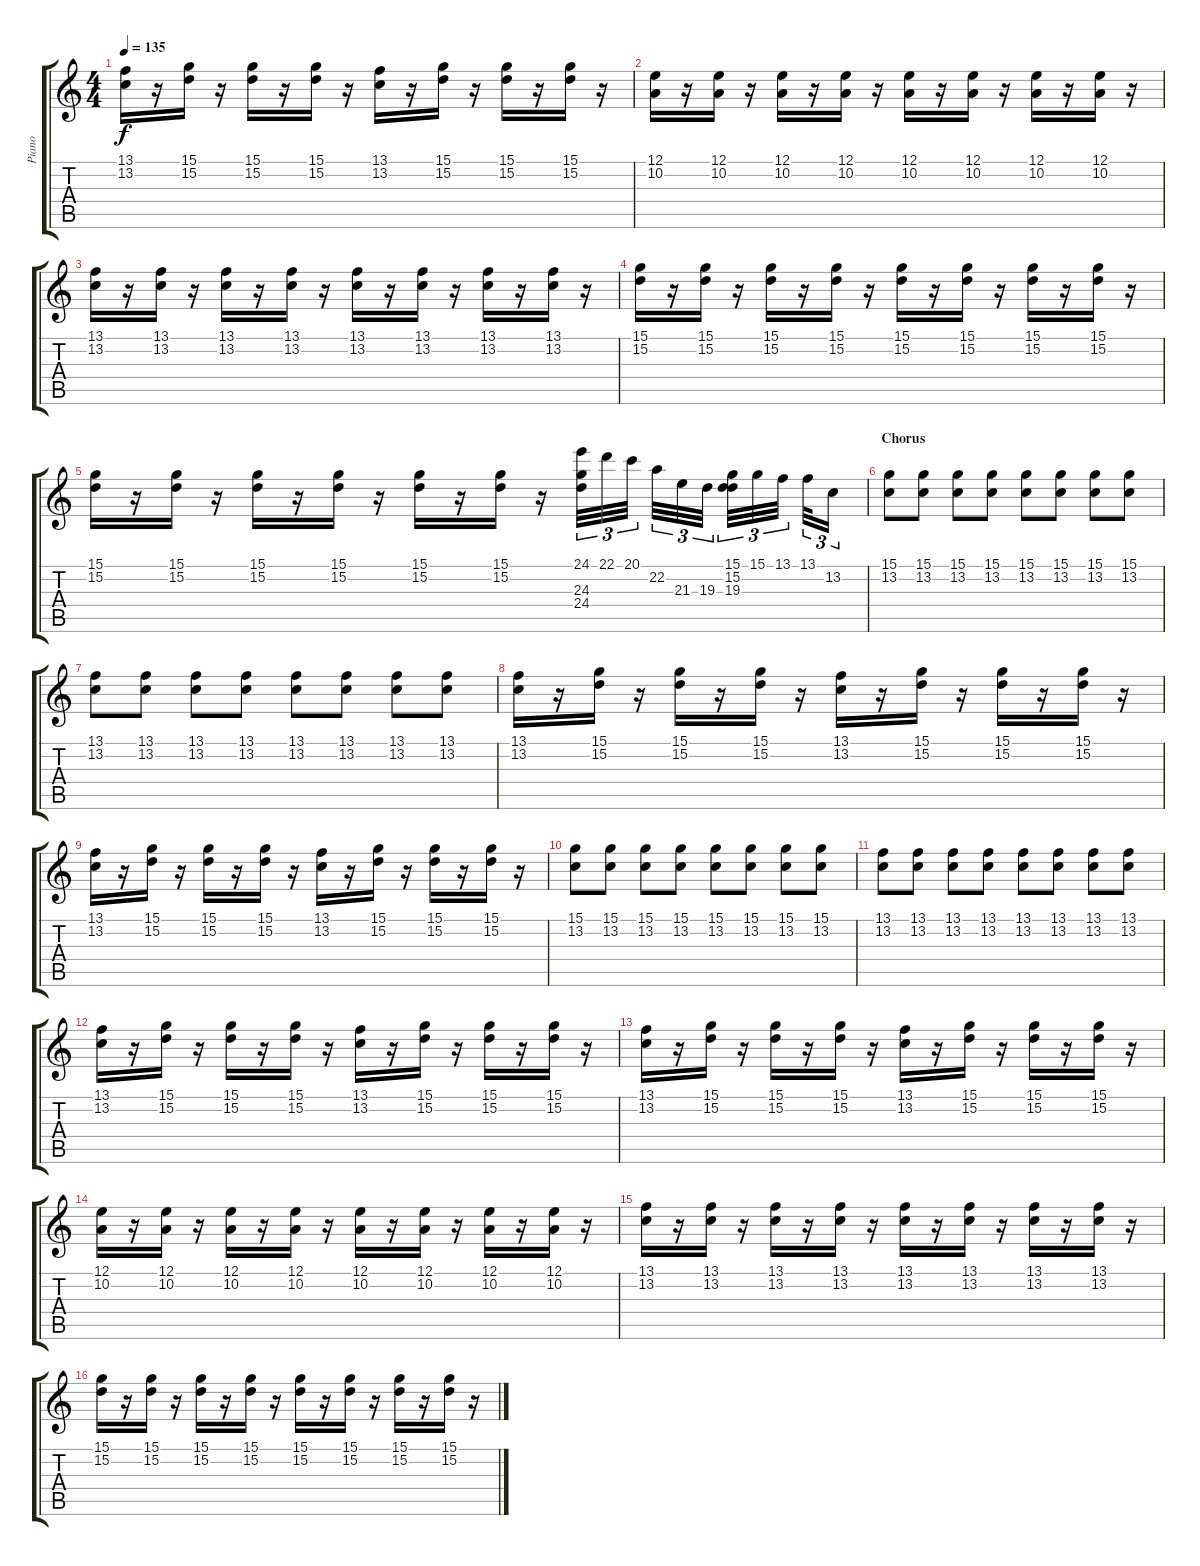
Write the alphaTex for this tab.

\track ("Piano" "Piano") {instrument brightacousticpiano}
\staff {score tabs}
\tuning (E4 B3 G3 D3 A2 E2) {hide}
\ts (4 4)
\tempo 135
\clef g2
\ks c
(13.1 13.2).16{dy f} r.16 (15.1 15.2).16 r.16 (15.1 15.2).16 r.16 (15.1 15.2).16 r.16 (13.1 13.2).16 r.16 (15.1 15.2).16 r.16 (15.1 15.2).16 r.16 (15.1 15.2).16 r.16 |
(12.1 10.2).16 r.16 (12.1 10.2).16 r.16 (12.1 10.2).16 r.16 (12.1 10.2).16 r.16 (12.1 10.2).16 r.16 (12.1 10.2).16 r.16 (12.1 10.2).16 r.16 (12.1 10.2).16 r.16 |
(13.1 13.2).16 r.16 (13.1 13.2).16 r.16 (13.1 13.2).16 r.16 (13.1 13.2).16 r.16 (13.1 13.2).16 r.16 (13.1 13.2).16 r.16 (13.1 13.2).16 r.16 (13.1 13.2).16 r.16 |
(15.1 15.2).16 r.16 (15.1 15.2).16 r.16 (15.1 15.2).16 r.16 (15.1 15.2).16 r.16 (15.1 15.2).16 r.16 (15.1 15.2).16 r.16 (15.1 15.2).16 r.16 (15.1 15.2).16 r.16 |
(15.1 15.2).16 r.16 (15.1 15.2).16 r.16 (15.1 15.2).16 r.16 (15.1 15.2).16 r.16 (15.1 15.2).16 r.16 (15.1 15.2).16 r.16 (24.1 24.3 24.4).32{tu (3 2)} 22.1.32{tu (3 2)} 20.1.32{tu (3 2)} 22.2.32{tu (3 2)} 21.3.32{tu (3 2)} 19.3.32{tu (3 2)} (15.1 15.2 19.3).32{tu (3 2)} 15.1.32{tu (3 2)} 13.1.32{tu (3 2)} 13.1.32{tu (3 2)} 13.2.16{tu (3 2)} |
\section ("" "Chorus")
(15.1 13.2).8 (15.1 13.2).8 (15.1 13.2).8 (15.1 13.2).8 (15.1 13.2).8 (15.1 13.2).8 (15.1 13.2).8 (15.1 13.2).8 |
(13.1 13.2).8 (13.1 13.2).8 (13.1 13.2).8 (13.1 13.2).8 (13.1 13.2).8 (13.1 13.2).8 (13.1 13.2).8 (13.1 13.2).8 |
(13.1 13.2).16 r.16 (15.1 15.2).16 r.16 (15.1 15.2).16 r.16 (15.1 15.2).16 r.16 (13.1 13.2).16 r.16 (15.1 15.2).16 r.16 (15.1 15.2).16 r.16 (15.1 15.2).16 r.16 |
(13.1 13.2).16 r.16 (15.1 15.2).16 r.16 (15.1 15.2).16 r.16 (15.1 15.2).16 r.16 (13.1 13.2).16 r.16 (15.1 15.2).16 r.16 (15.1 15.2).16 r.16 (15.1 15.2).16 r.16 |
(15.1 13.2).8 (15.1 13.2).8 (15.1 13.2).8 (15.1 13.2).8 (15.1 13.2).8 (15.1 13.2).8 (15.1 13.2).8 (15.1 13.2).8 |
(13.1 13.2).8 (13.1 13.2).8 (13.1 13.2).8 (13.1 13.2).8 (13.1 13.2).8 (13.1 13.2).8 (13.1 13.2).8 (13.1 13.2).8 |
(13.1 13.2).16 r.16 (15.1 15.2).16 r.16 (15.1 15.2).16 r.16 (15.1 15.2).16 r.16 (13.1 13.2).16 r.16 (15.1 15.2).16 r.16 (15.1 15.2).16 r.16 (15.1 15.2).16 r.16 |
(13.1 13.2).16 r.16 (15.1 15.2).16 r.16 (15.1 15.2).16 r.16 (15.1 15.2).16 r.16 (13.1 13.2).16 r.16 (15.1 15.2).16 r.16 (15.1 15.2).16 r.16 (15.1 15.2).16 r.16 |
(12.1 10.2).16 r.16 (12.1 10.2).16 r.16 (12.1 10.2).16 r.16 (12.1 10.2).16 r.16 (12.1 10.2).16 r.16 (12.1 10.2).16 r.16 (12.1 10.2).16 r.16 (12.1 10.2).16 r.16 |
(13.1 13.2).16 r.16 (13.1 13.2).16 r.16 (13.1 13.2).16 r.16 (13.1 13.2).16 r.16 (13.1 13.2).16 r.16 (13.1 13.2).16 r.16 (13.1 13.2).16 r.16 (13.1 13.2).16 r.16 |
(15.1 15.2).16 r.16 (15.1 15.2).16 r.16 (15.1 15.2).16 r.16 (15.1 15.2).16 r.16 (15.1 15.2).16 r.16 (15.1 15.2).16 r.16 (15.1 15.2).16 r.16 (15.1 15.2).16 r.16
